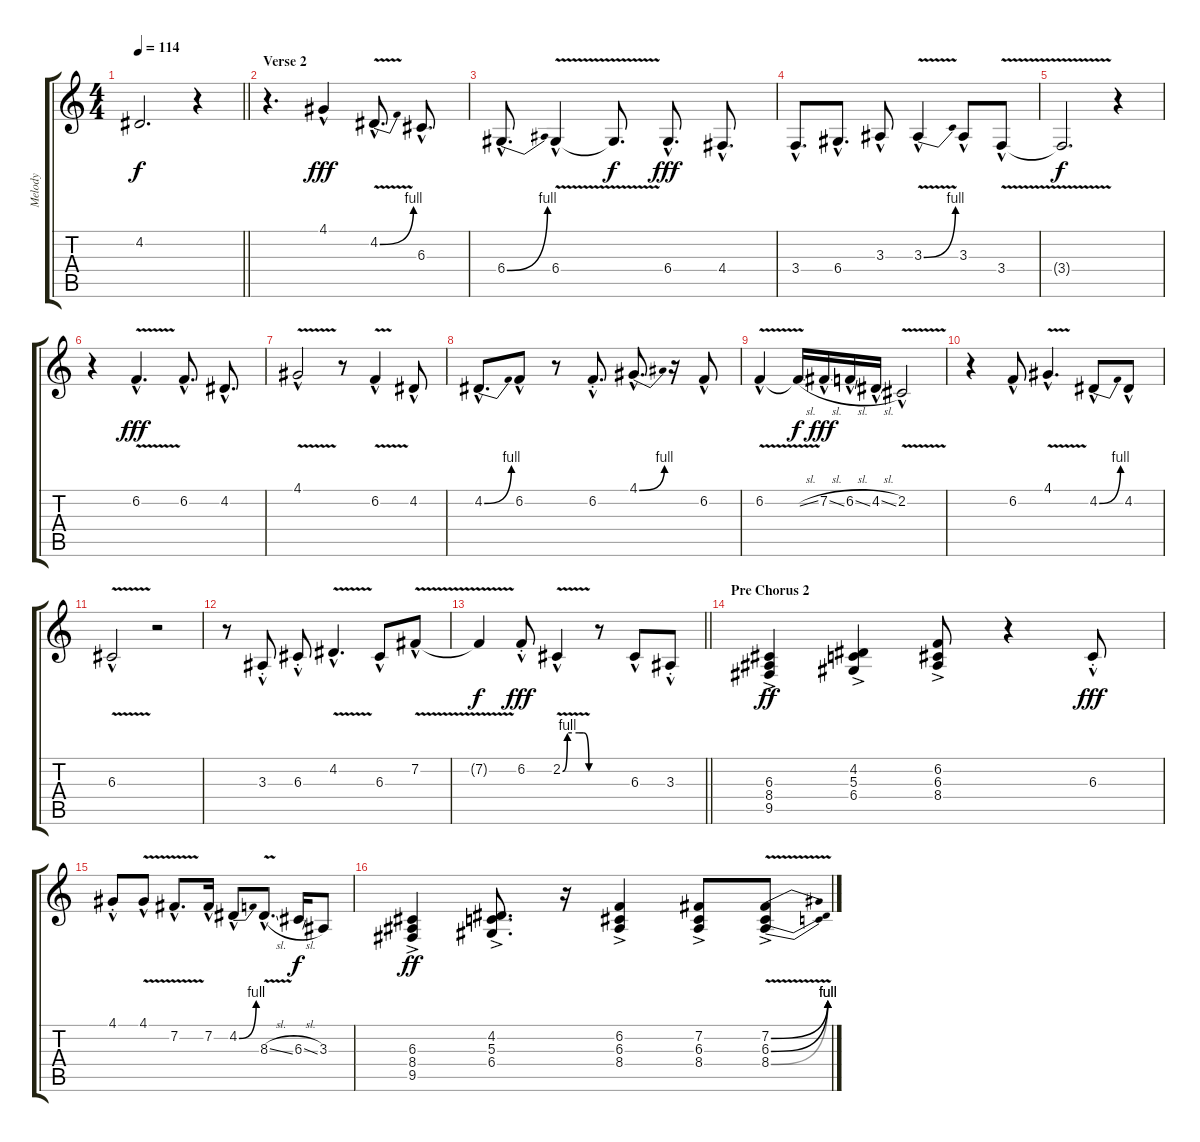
\track ("Melody" "Melody") {instrument ocarina}
\staff {score tabs}
\tuning (E4 B3 G3 D3 A2 E2) {hide}
\ts (4 4)
\tempo 114
\clef g2
\barLineRight lightlight
\ks c
4.2{t}.2{d dy f} r.4 |
\section ("" "Verse 2")
r.4{d} 4.1{hac}.4{dy fff} 4.2{be (bend 0 0 60 4) v hac}.8{d} 6.3{hac}.8{d} |
6.4{be (bend 0 0 60 4) hac}.8{d} 6.4{v hac}.4 6.4{t}.8{d dy f} 6.4{hac}.8{d dy fff} 4.4{hac}.8{d} |
3.4{hac}.8{d} 6.4{hac}.8{d} 3.3{hac}.8 3.3{be (bend 0 0 60 4) v hac}.4 3.3{hac}.8 3.4{v hac}.8 |
3.4{t}.2{d dy f} r.4 |
r.4 6.2{v hac}.4{d dy fff} 6.2{hac}.8{d} 4.2{hac}.8{d} |
4.1{v hac}.2 r.8 6.2{v hac}.4 4.2{hac}.8 |
4.2{be (bend 0 0 60 4) hac}.8{d} 6.2{hac}.8 r.8 6.2{hac st}.8{d} 4.1{be (bend 0 0 60 4) hac}.8{d} r.16 6.2{hac}.8 |
6.2{v hac}.4 6.2{sl t}.16{dy f} 7.2{sl hac}.16{dy fff} 6.2{sl hac}.16 4.2{sl hac}.16 2.2{v hac}.2 |
r.4 6.2{hac}.8 4.1{v hac}.4{d} 4.2{be (bend 0 0 60 4) hac}.8 4.2{hac}.8 |
6.3{v hac}.2 r.2 |
r.8 3.3{hac st}.8 6.3{hac st}.8 4.2{v hac}.4{d} 6.3{hac}.8 7.2{v hac}.8 |
\barLineRight lightlight
7.2{t}.4{dy f} 6.2{hac st}.8{dy fff} 2.2{be (custom 0 0 10 4 35 4 45 4 56 0 60 0) v hac}.4 r.8 6.3{hac}.8 3.3{hac st}.8 |
\section ("" "Pre Chorus 2")
(6.3{ac} 8.4 9.5).4{dy ff} (4.2{ac} 5.3 6.4).4 (6.2{ac} 6.3 8.4).8 r.4 6.3{hac st}.8{dy fff} |
4.1{hac st}.8 4.1{v hac}.8 7.2{v hac}.8{d} 7.2{hac}.16 4.2{be (bend 0 0 60 4) hac}.8 8.3{v sl hac}.8{d} 6.3{sl}.16{dy f} 3.3.8 |
(6.3{ac} 8.4 9.5).4{dy ff} (4.2{ac} 5.3 6.4).8{d} r.16 (6.2{ac} 6.3 8.4).4 (7.2{ac} 6.3 8.4).8 (7.2{be (bend 0 0 60 4) v ac} 6.3{be (bend 0 0 60 4) v} 8.4{be (bend 0 0 60 4) v}).8
